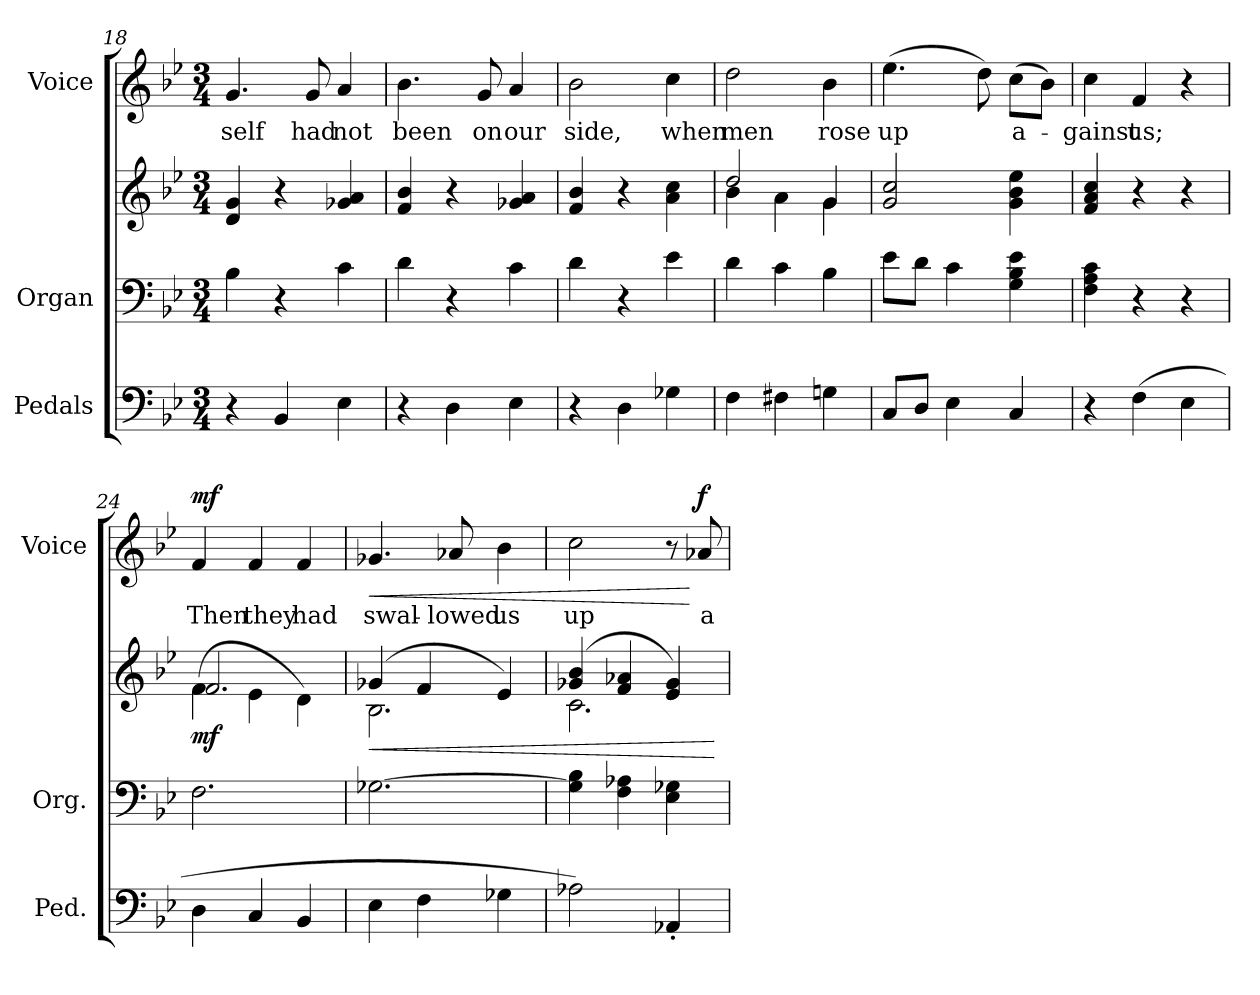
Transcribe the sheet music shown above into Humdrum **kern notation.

**kern	**kern	**kern	**dynam	**kern	**text	**dynam
*part3	*part2	*part2	*part2	*part1	*part1	*part1
*staff4	*staff3	*staff2	*staff2/3	*staff1	*staff1	*staff1
*I"Pedals	*I"Organ	*	*	*I"Voice	*	*
*I'Ped.	*I'Org.	*	*	*I'Voice	*	*
!!LO:LB:g=z
*clefF4	*clefF4	*clefG2	*	*clefG2	*	*
*k[b-e-]	*k[b-e-]	*k[b-e-]	*	*k[b-e-]	*	*
*B-:	*B-:	*B-:	*	*B-:	*	*
*M3/4	*M3/4	*M3/4	*	*M3/4	*	*
=18	=18	=18	=18	=18	=18	=18
!	!	!	!	!	!LO:LY:b:color=#000000	!
4r	4B-i\	4di/ 4gi	.	4.gi/	-self	.
4BB-i/	4r	4r	.	.	.	.
!	!	!	!	!	!LO:LY:b:color=#000000	!
.	.	.	.	8gi/	had	.
!	!	!	!	!	!LO:LY:b:color=#000000	!
4E-i\	4ci\	4g-Xi/ 4ai	.	4ai/	not	.
=19	=19	=19	=19	=19	=19	=19
!	!	!	!	!	!LO:LY:b:color=#000000	!
4r	4di\	4fi/ 4b-i	.	4.b-i\	been	.
4Di\	4r	4r	.	.	.	.
!	!	!	!	!	!LO:LY:b:color=#000000	!
.	.	.	.	8gi/	on	.
!	!	!	!	!	!LO:LY:b:color=#000000	!
4E-i\	4ci\	4g-Xi/ 4ai	.	4ai/	our	.
=20	=20	=20	=20	=20	=20	=20
!	!	!	!	!	!LO:LY:b:color=#000000	!
4r	4di\	4fi/ 4b-i	.	2b-i\	side,	.
4Di\	4r	4r	.	.	.	.
!	!	!	!	!	!LO:LY:b:color=#000000	!
4G-Xi\	4e-i\	4ai\ 4cci	.	4cci\	when	.
=21	=21	=21	=21	=21	=21	=21
*	*	*^	*	*	*	*
!	!	!	!	!	!	!LO:LY:b:color=#000000	!
4Fi\	4di\	2ddi/	4b-i\	.	2ddi\	men	.
4F#Xi\	4ci\	.	4ai\	.	.	.	.
!	!	!	!	!	!	!LO:LY:b:color=#000000	!
4Gni\	4B-i\	4gi/	4gi\	.	4b-i\	rose	.
*	*	*v	*v	*	*	*	*
=22	=22	=22	=22	=22	=22	=22
*	*	*^	*	*	*	*
!	!	!	!	!	!	!LO:LY:b:color=#000000	!
*	*	*v	*v	*	*	*	*
8Ci/L	8e-i\L	2gi/ 2cci	.	(4.ee-i\	up	.
8Di/J	8di\J	.	.	.	.	.
4E-i\	4ci\	.	.	.	.	.
.	.	.	.	8ddi\)	.	.
!	!	!	!	!	!LO:LY:b:color=#000000	!
4Ci/	4Gi\ 4B-i 4e-i	4gi\ 4b-i 4ee-i	.	(8cci\L	a-	.
.	.	.	.	8b-i\J)	.	.
!!LO:LB:g=z
=23	=23	=23	=23	=23	=23	=23
!	!	!	!	!	!LO:LY:b:color=#000000	!
4r	4Fi\ 4Ai 4ci	4fi/ 4ai 4cci	.	4cci\	-gainst	.
!	!	!	!	!	!LO:LY:b:color=#000000	!
(4Fi\	4r	4r	.	4fi/	us;	.
4E-i\	4r	4r	.	4r	.	.
=24	=24	=24	=24	=24	=24	=24
*	*	*^	*	*	*	*
!	!	!	!	!	!	!LO:LY:b:color=#000000	!
4Di\	2.Fi\	(4fi\	2.fi/	mf	4fi/	Then	mf
!	!	!	!	!	!	!LO:LY:b:color=#000000	!
4Ci/	.	4e-i\	.	.	4fi/	they	.
!	!	!	!	!	!	!LO:LY:b:color=#000000	!
4BB-i/	.	4di\)	.	.	4fi/	had	.
=25	=25	=25	=25	=25	=25	=25	=25
!	!	!	!	!LO:HP:b	!	!	!
!	!	!	!	!	!	!LO:LY:b:color=#000000	!LO:HP:b
4E-i\	[2.G-Xi\	(4g-Xi/	2.B-i\	<	4.g-Xi/	swal-	<
4Fi\	.	4fi/	.	.	.	.	.
!	!	!	!	!	!	!LO:LY:b:color=#000000	!
.	.	.	.	.	8a-Xi/	-lowed	.
!	!	!	!	!	!	!LO:LY:b:color=#000000	!
4G-Xi\	.	4e-i/)	.	.	4b-i\	us	.
=26	=26	=26	=26	=26	=26	=26	=26
!	!	!	!	!	!	!LO:LY:b:color=#000000	!
2A-Xi\)	4G-i\] 4B-i	(4g-Xi/ 4b-i	2.ci\	.	2cci\	up	.
.	4Fi\ 4A-Xi	4fi/ 4a-Xi	.	.	.	.	.
4AA-X'i/	4E-i\ 4G-Xi	4e-i/ 4g-i)	.	.	8r	.	.
!	!	!	!	!	!	!LO:LY:b:color=#000000	!
.	.	.	.	.	8a-Xi/	a-	[ f
*	*	*v	*v	*	*	*	*
.	.	.	[	.	.	.
=	=	=	=	=	=	=
*-	*-	*-	*-	*-	*-	*-
